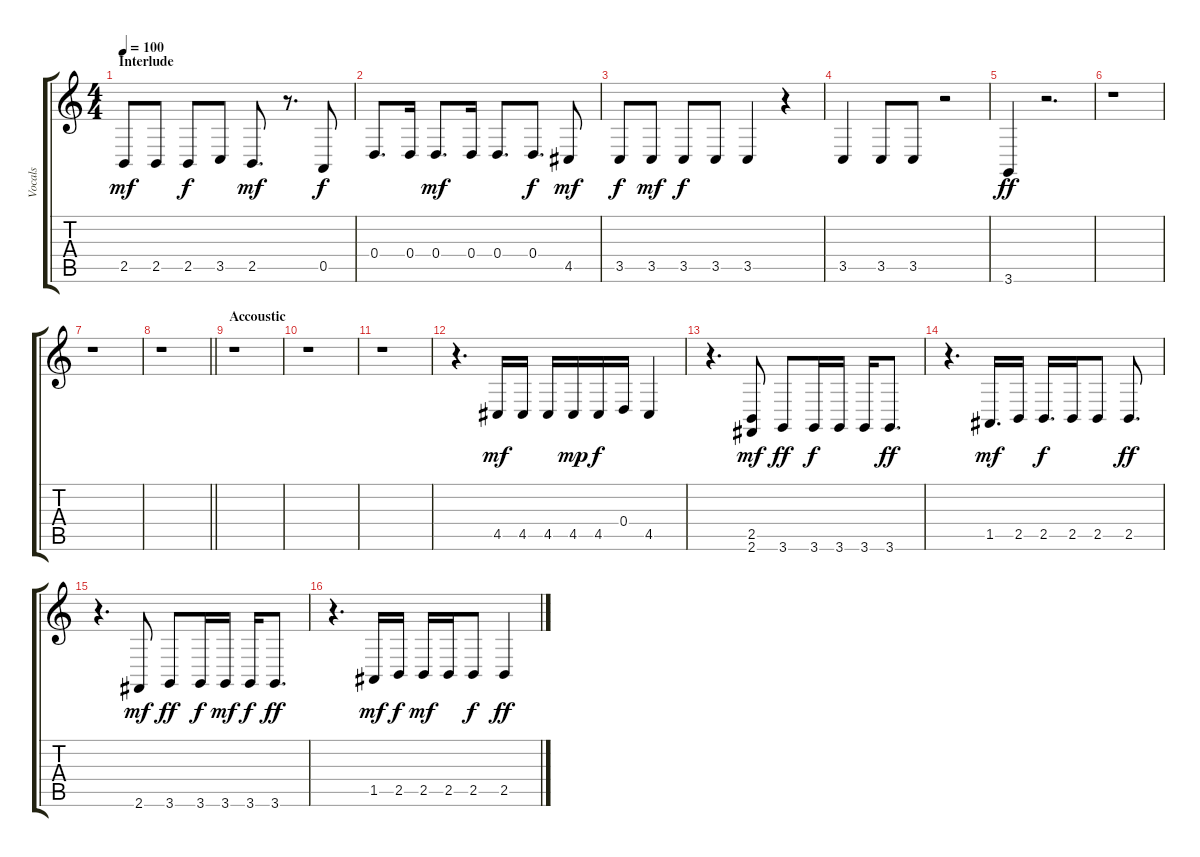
\track ("Vocals" "Vocals") {instrument lead8bassandlead}
\staff {score tabs}
\tuning (E4 B3 G3 D3 A2 E2) {hide}
\ts (4 4)
\section ("" "Interlude")
\tempo 100
\clef g2
\ks c
2.5.8{dy mf} 2.5.8 2.5.8{dy f} 3.5.8 2.5.8{d dy mf} r.8{d} 0.5.8{dy f} |
0.4.8{d} 0.4.16 0.4.8{d dy mf} 0.4.16 0.4.8{d} 0.4.8{d dy f} 4.5.8{dy mf} |
3.5.8{dy f} 3.5.8{dy mf} 3.5.8{dy f} 3.5.8 3.5.4 r.4 |
3.5.4 3.5.8 3.5.8 r.2 |
3.6.4{dy ff} r.2{d} |
r.1 |
r.1 |
\barLineRight lightlight
r.1 |
\section ("" "Accoustic")
r.1 |
r.1 |
r.1 |
r.4{d} 4.5.16{dy mf} 4.5.16 4.5.16 4.5.16{dy mp} 4.5.16{dy f} 0.4.16 4.5.4 |
r.4{d} (2.5 2.6).8{dy mf} 3.6.8{dy ff} 3.6.16{dy f} 3.6.16 3.6.16 3.6.8{d dy ff} |
r.4{d} 1.5.16{d dy mf} 2.5.16 2.5.16{d dy f} 2.5.16 2.5.8 2.5.8{d dy ff} |
r.4{d} 2.6.8{dy mf} 3.6.8{dy ff} 3.6.16{dy f} 3.6.16{dy mf} 3.6.16{dy f} 3.6.8{d dy ff} |
r.4{d} 1.5.16{dy mf} 2.5.16{dy f} 2.5.16{dy mf} 2.5.16 2.5.8{dy f} 2.5.4{dy ff}
